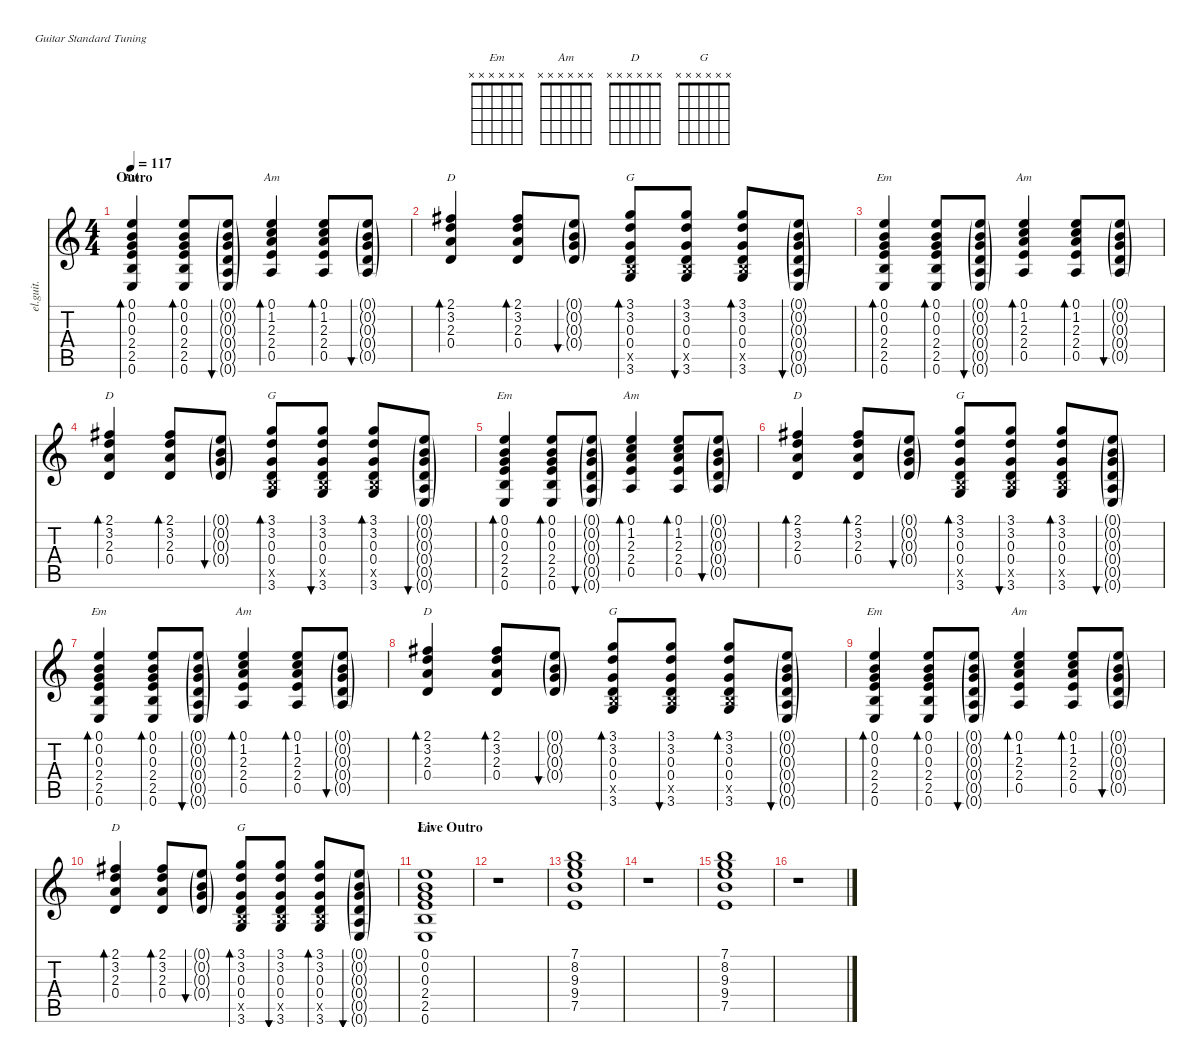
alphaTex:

\defaultSystemsLayout 4
\hideDynamics
\bracketExtendMode nobrackets
\otherSystemsTrackNameOrientation horizontal
\track ("Brian Bell - Guitar 2" "el.guit.") {instrument electricguitarclean}
\staff {score tabs}
\tuning (E4 B3 G3 D3 A2 E2)
\chord ("Em" x x x x x x)
\chord ("Am" x x x x x x)
\chord ("D" x x x x x x)
\chord ("G" x x x x x x)
\ts (4 4)
\section ("" "Outro")
\tempo 117
\clef g2
\ks c
(0.1 0.2 0.3 2.4 2.5 0.6).4{bd 30 ch "Em" dy f beam Up} (0.1 0.2 0.3 2.4 2.5 0.6).8{bd 30 beam Up} (0.1{g} 0.2{g} 0.3{g} 0.4{g} 0.5{g} 0.6{g}).8{bu 30 beam Up} (0.1 1.2 2.3 2.4 0.5).4{bd 30 ch "Am" beam Up} (0.1 1.2 2.3 2.4 0.5).8{bd 30 beam Up} (0.1{g} 0.2{g} 0.3{g} 0.4{g} 0.5{g}).8{bu 30 beam Up} |
(2.1{acc #} 3.2 2.3 0.4).4{bd 30 ch "D" beam Up} (2.1{acc #} 3.2 2.3 0.4).8{bd 30 beam Up} (0.1{g} 0.2{g} 0.3{g} 0.4{g}).8{bu 30 beam Up} (3.1 3.2 0.3 0.4 2.5{x} 3.6).8{bd 30 ch "G" beam Up} (3.1 3.2 0.3 0.4 2.5{x} 3.6).8{bu 30 dy mf beam Up} (3.1 3.2 0.3 0.4 2.5{x} 3.6).8{bd 30 dy f beam Up} (0.1{g} 0.2{g} 0.3{g} 0.4{g} 0.5{g} 0.6{g}).8{bu 30 beam Up} |
(0.1 0.2 0.3 2.4 2.5 0.6).4{bd 30 ch "Em" beam Up} (0.1 0.2 0.3 2.4 2.5 0.6).8{bd 30 beam Up} (0.1{g} 0.2{g} 0.3{g} 0.4{g} 0.5{g} 0.6{g}).8{bu 30 beam Up} (0.1 1.2 2.3 2.4 0.5).4{bd 30 ch "Am" beam Up} (0.1 1.2 2.3 2.4 0.5).8{bd 30 beam Up} (0.1{g} 0.2{g} 0.3{g} 0.4{g} 0.5{g}).8{bu 30 beam Up} |
(2.1{acc #} 3.2 2.3 0.4).4{bd 30 ch "D" beam Up} (2.1{acc #} 3.2 2.3 0.4).8{bd 30 beam Up} (0.1{g} 0.2{g} 0.3{g} 0.4{g}).8{bu 30 beam Up} (3.1 3.2 0.3 0.4 2.5{x} 3.6).8{bd 30 ch "G" beam Up} (3.1 3.2 0.3 0.4 2.5{x} 3.6).8{bu 30 dy mf beam Up} (3.1 3.2 0.3 0.4 2.5{x} 3.6).8{bd 30 dy f beam Up} (0.1{g} 0.2{g} 0.3{g} 0.4{g} 0.5{g} 0.6{g}).8{bu 30 beam Up} |
(0.1 0.2 0.3 2.4 2.5 0.6).4{bd 30 ch "Em" beam Up} (0.1 0.2 0.3 2.4 2.5 0.6).8{bd 30 beam Up} (0.1{g} 0.2{g} 0.3{g} 0.4{g} 0.5{g} 0.6{g}).8{bu 30 beam Up} (0.1 1.2 2.3 2.4 0.5).4{bd 30 ch "Am" beam Up} (0.1 1.2 2.3 2.4 0.5).8{bd 30 beam Up} (0.1{g} 0.2{g} 0.3{g} 0.4{g} 0.5{g}).8{bu 30 beam Up} |
(2.1{acc #} 3.2 2.3 0.4).4{bd 30 ch "D" beam Up} (2.1{acc #} 3.2 2.3 0.4).8{bd 30 beam Up} (0.1{g} 0.2{g} 0.3{g} 0.4{g}).8{bu 30 beam Up} (3.1 3.2 0.3 0.4 2.5{x} 3.6).8{bd 30 ch "G" beam Up} (3.1 3.2 0.3 0.4 2.5{x} 3.6).8{bu 30 dy mf beam Up} (3.1 3.2 0.3 0.4 2.5{x} 3.6).8{bd 30 dy f beam Up} (0.1{g} 0.2{g} 0.3{g} 0.4{g} 0.5{g} 0.6{g}).8{bu 30 beam Up} |
(0.1 0.2 0.3 2.4 2.5 0.6).4{bd 30 ch "Em" beam Up} (0.1 0.2 0.3 2.4 2.5 0.6).8{bd 30 beam Up} (0.1{g} 0.2{g} 0.3{g} 0.4{g} 0.5{g} 0.6{g}).8{bu 30 beam Up} (0.1 1.2 2.3 2.4 0.5).4{bd 30 ch "Am" beam Up} (0.1 1.2 2.3 2.4 0.5).8{bd 30 beam Up} (0.1{g} 0.2{g} 0.3{g} 0.4{g} 0.5{g}).8{bu 30 beam Up} |
(2.1{acc #} 3.2 2.3 0.4).4{bd 30 ch "D" beam Up} (2.1{acc #} 3.2 2.3 0.4).8{bd 30 beam Up} (0.1{g} 0.2{g} 0.3{g} 0.4{g}).8{bu 30 beam Up} (3.1 3.2 0.3 0.4 2.5{x} 3.6).8{bd 30 ch "G" beam Up} (3.1 3.2 0.3 0.4 2.5{x} 3.6).8{bu 30 dy mf beam Up} (3.1 3.2 0.3 0.4 2.5{x} 3.6).8{bd 30 dy f beam Up} (0.1{g} 0.2{g} 0.3{g} 0.4{g} 0.5{g} 0.6{g}).8{bu 30 beam Up} |
(0.1 0.2 0.3 2.4 2.5 0.6).4{bd 30 ch "Em" beam Up} (0.1 0.2 0.3 2.4 2.5 0.6).8{bd 30 beam Up} (0.1{g} 0.2{g} 0.3{g} 0.4{g} 0.5{g} 0.6{g}).8{bu 30 beam Up} (0.1 1.2 2.3 2.4 0.5).4{bd 30 ch "Am" beam Up} (0.1 1.2 2.3 2.4 0.5).8{bd 30 beam Up} (0.1{g} 0.2{g} 0.3{g} 0.4{g} 0.5{g}).8{bu 30 beam Up} |
(2.1{acc #} 3.2 2.3 0.4).4{bd 30 ch "D" beam Up} (2.1{acc #} 3.2 2.3 0.4).8{bd 30 beam Up} (0.1{g} 0.2{g} 0.3{g} 0.4{g}).8{bu 30 beam Up} (3.1 3.2 0.3 0.4 2.5{x} 3.6).8{bd 30 ch "G" beam Up} (3.1 3.2 0.3 0.4 2.5{x} 3.6).8{bu 30 dy mf beam Up} (3.1 3.2 0.3 0.4 2.5{x} 3.6).8{bd 30 dy f beam Up} (0.1{g} 0.2{g} 0.3{g} 0.4{g} 0.5{g} 0.6{g}).8{bu 30 beam Up} |
\section ("" "Live Outro")
(0.1 0.2 0.3 2.4 2.5 0.6).1{ch "Em" beam Up} |
r.1{beam Down} |
(7.1 8.2 9.3 9.4 7.5).1{beam Down} |
r.1{beam Down} |
(7.1 8.2 9.3 9.4 7.5).1{beam Down} |
r.1{beam Down}
